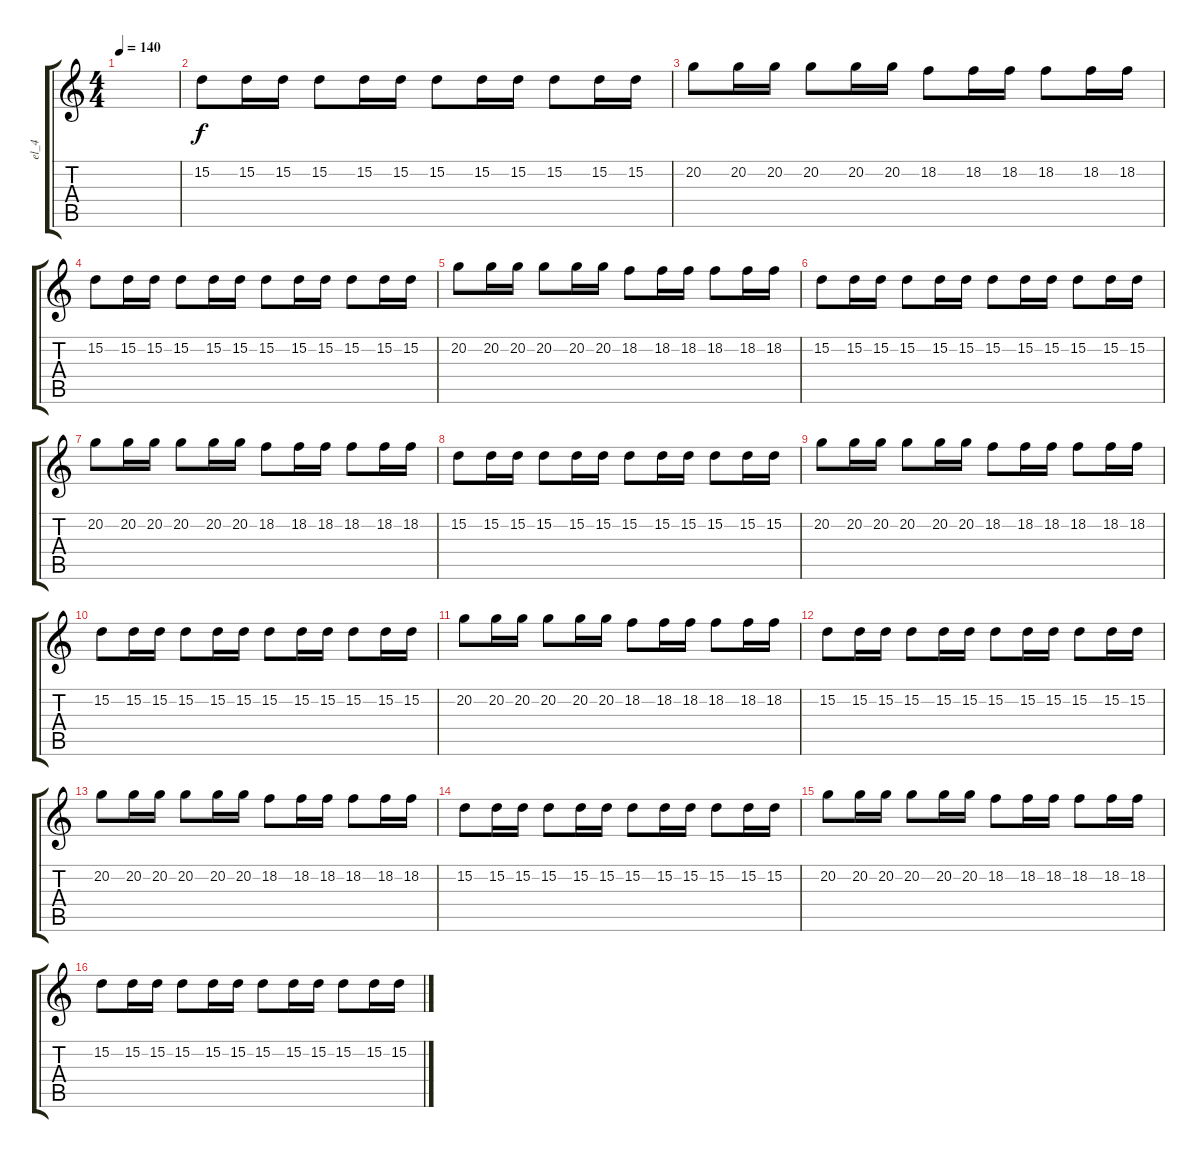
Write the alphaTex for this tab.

\track ("el_4" "el_4") {instrument lead1square}
\staff {score tabs}
\tuning (E4 B3 G3 D3 A2 D2) {hide}
\ts (4 4)
\tempo 140
\clef g2
\ks c
|
15.2.8 15.2.16 15.2.16 15.2.8 15.2.16 15.2.16 15.2.8 15.2.16 15.2.16 15.2.8 15.2.16 15.2.16 |
20.2.8 20.2.16 20.2.16 20.2.8 20.2.16 20.2.16 18.2.8 18.2.16 18.2.16 18.2.8 18.2.16 18.2.16 |
15.2.8 15.2.16 15.2.16 15.2.8 15.2.16 15.2.16 15.2.8 15.2.16 15.2.16 15.2.8 15.2.16 15.2.16 |
20.2.8 20.2.16 20.2.16 20.2.8 20.2.16 20.2.16 18.2.8 18.2.16 18.2.16 18.2.8 18.2.16 18.2.16 |
15.2.8 15.2.16 15.2.16 15.2.8 15.2.16 15.2.16 15.2.8 15.2.16 15.2.16 15.2.8 15.2.16 15.2.16 |
20.2.8 20.2.16 20.2.16 20.2.8 20.2.16 20.2.16 18.2.8 18.2.16 18.2.16 18.2.8 18.2.16 18.2.16 |
15.2.8 15.2.16 15.2.16 15.2.8 15.2.16 15.2.16 15.2.8 15.2.16 15.2.16 15.2.8 15.2.16 15.2.16 |
20.2.8 20.2.16 20.2.16 20.2.8 20.2.16 20.2.16 18.2.8 18.2.16 18.2.16 18.2.8 18.2.16 18.2.16 |
15.2.8 15.2.16 15.2.16 15.2.8 15.2.16 15.2.16 15.2.8 15.2.16 15.2.16 15.2.8 15.2.16 15.2.16 |
20.2.8 20.2.16 20.2.16 20.2.8 20.2.16 20.2.16 18.2.8 18.2.16 18.2.16 18.2.8 18.2.16 18.2.16 |
15.2.8 15.2.16 15.2.16 15.2.8 15.2.16 15.2.16 15.2.8 15.2.16 15.2.16 15.2.8 15.2.16 15.2.16 |
20.2.8 20.2.16 20.2.16 20.2.8 20.2.16 20.2.16 18.2.8 18.2.16 18.2.16 18.2.8 18.2.16 18.2.16 |
15.2.8 15.2.16 15.2.16 15.2.8 15.2.16 15.2.16 15.2.8 15.2.16 15.2.16 15.2.8 15.2.16 15.2.16 |
20.2.8 20.2.16 20.2.16 20.2.8 20.2.16 20.2.16 18.2.8 18.2.16 18.2.16 18.2.8 18.2.16 18.2.16 |
15.2.8 15.2.16 15.2.16 15.2.8 15.2.16 15.2.16 15.2.8 15.2.16 15.2.16 15.2.8 15.2.16 15.2.16
